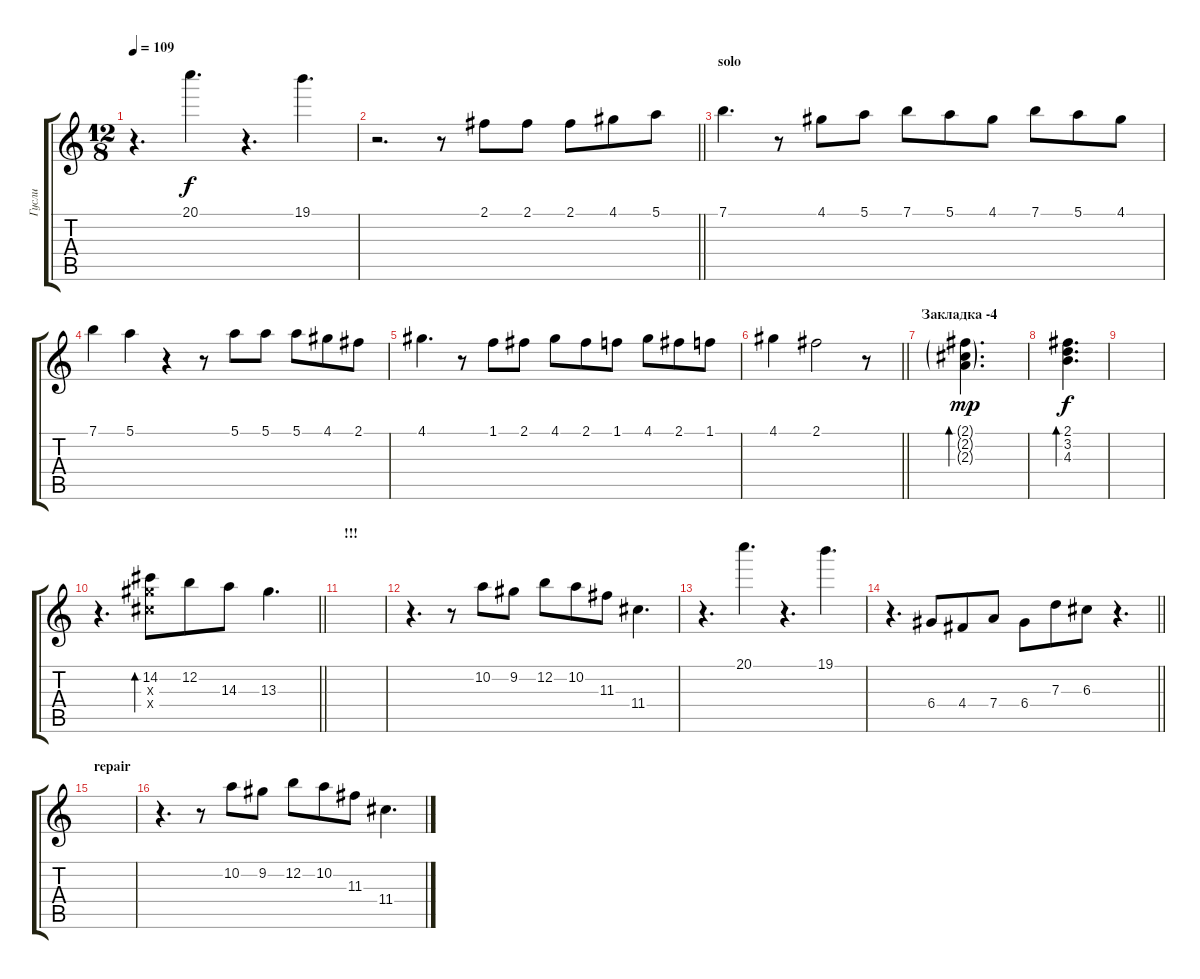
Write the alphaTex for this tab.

\track ("Гусли" "Гусли") {instrument electricguitarmuted}
\staff {score tabs}
\tuning (E4 B3 G3 D3 A2 E2) {hide}
\ts (12 8)
\tempo 109
\clef g2
\ks c
r.4{d dy f} 20.1.4{d} r.4{d} 19.1.4{d} |
\barLineRight lightlight
r.2{d} r.8 2.1.8 2.1.8 2.1.8 4.1.8 5.1.8 |
\section ("" "solo")
7.1.4{d} r.8 4.1.8 5.1.8 7.1.8 5.1.8 4.1.8 7.1.8 5.1.8 4.1.8 |
7.1.4 5.1.4 r.4 r.8 5.1.8 5.1.8 5.1.8 4.1.8 2.1.8 |
4.1.4{d} r.8 1.1.8 2.1.8 4.1.8 2.1.8 1.1.8 4.1.8 2.1.8 1.1.8 |
\barLineRight lightlight
4.1.4 2.1.2 r.8 |
\section ("" "Закладка -4")
(2.1{g} 2.2{g} 2.3{g}).4{d bd 240 dy mp} |
(2.1 3.2 4.3).4{d bd 240 dy f} |
|
\barLineRight lightlight
r.4{d} (14.2 13.3{x} 11.4{x}).8{bd 480} 12.2.8 14.3.8 13.3.4{d} |
\section ("" "!!!")
|
r.4{d} r.8 10.2.8 9.2.8 12.2.8 10.2.8 11.3.8 11.4.4{d} |
r.4{d} 20.1.4{d} r.4{d} 19.1.4{d} |
\barLineRight lightlight
r.4{d} 6.4.8 4.4.8 7.4.8 6.4.8 7.3.8 6.3.8 r.4{d} |
\section ("" "repair")
|
r.4{d} r.8 10.2.8 9.2.8 12.2.8 10.2.8 11.3.8 11.4.4{d}
